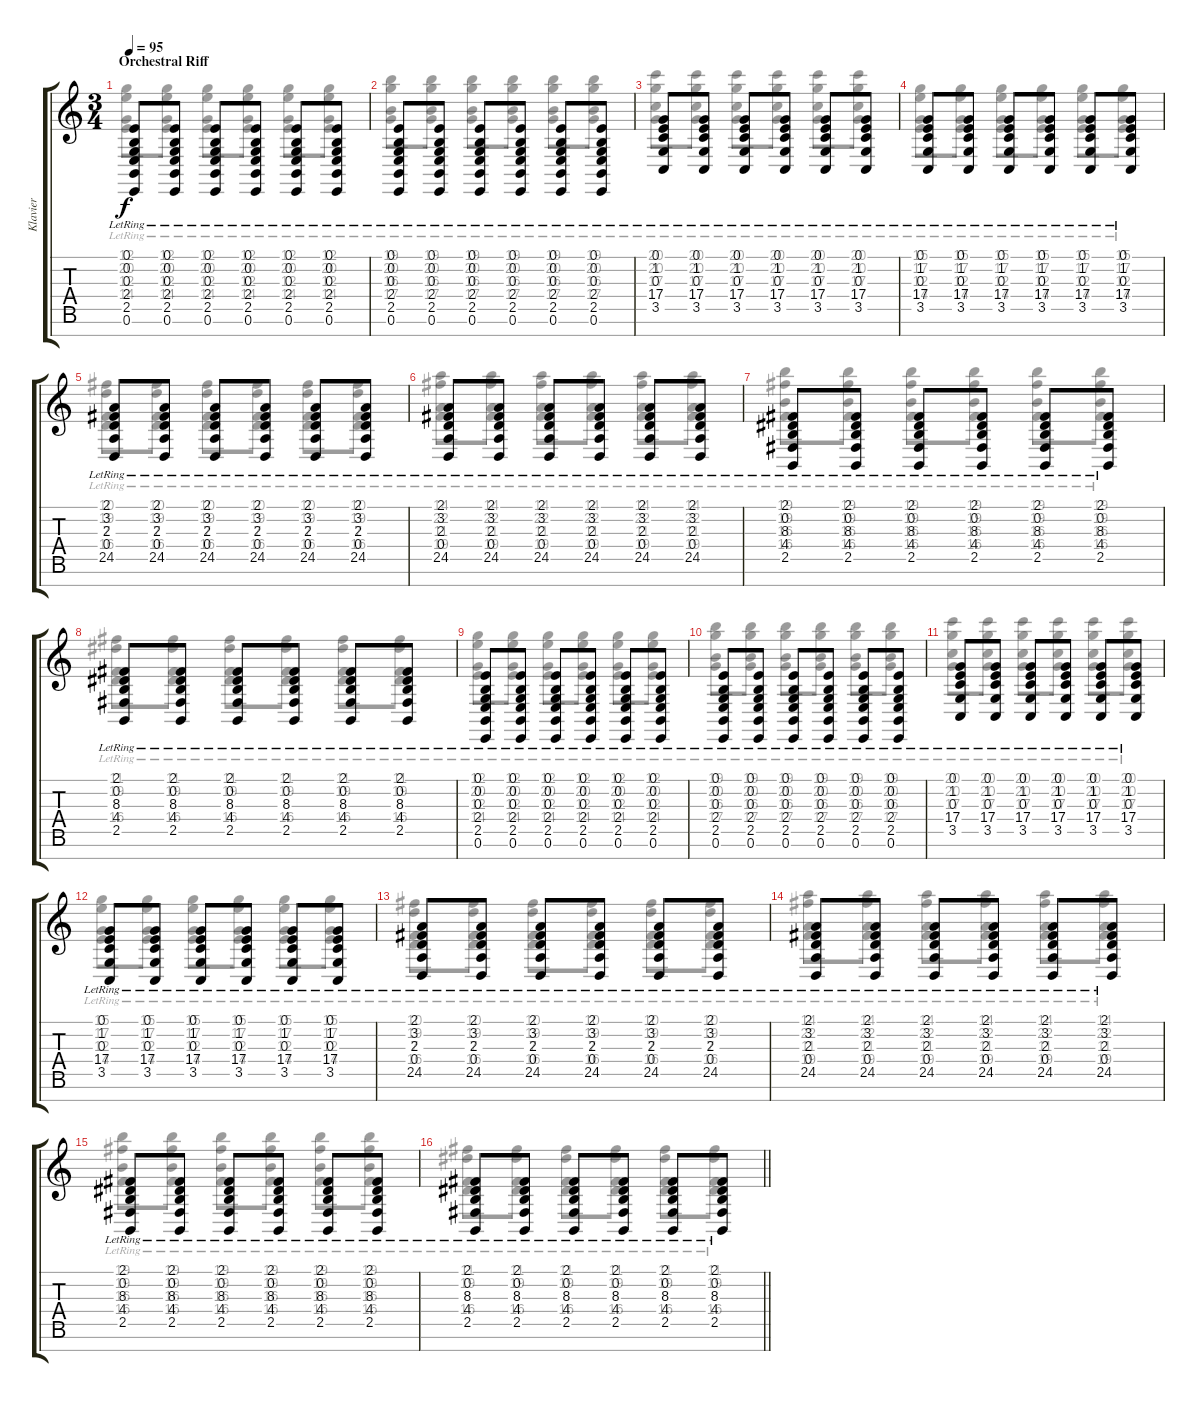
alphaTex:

\track ("Klavier" "Klavier") {instrument acousticgrandpiano}
\staff {score tabs}
\tuning (E4 B3 G3 D3 A2 E2 B1) {hide}
\voice
\ts (3 4)
\section ("" "Orchestral Riff")
\tempo 95
\clef g2
\ks c
(0.1{lr} 0.2{lr} 0.3{lr} 2.4{lr} 2.5{lr} 0.6{lr}).8{dy f} (0.1{lr} 0.2{lr} 0.3{lr} 2.4{lr} 2.5{lr} 0.6{lr}).8 (0.1{lr} 0.2{lr} 0.3{lr} 2.4{lr} 2.5{lr} 0.6{lr}).8 (0.1{lr} 0.2{lr} 0.3{lr} 2.4{lr} 2.5{lr} 0.6{lr}).8 (0.1{lr} 0.2{lr} 0.3{lr} 2.4{lr} 2.5{lr} 0.6{lr}).8 (0.1{lr} 0.2{lr} 0.3{lr} 2.4{lr} 2.5{lr} 0.6{lr}).8 |
(0.1{lr} 0.2{lr} 0.3{lr} 2.4{lr} 2.5{lr} 0.6{lr}).8 (0.1{lr} 0.2{lr} 0.3{lr} 2.4{lr} 2.5{lr} 0.6{lr}).8 (0.1{lr} 0.2{lr} 0.3{lr} 2.4{lr} 2.5{lr} 0.6{lr}).8 (0.1{lr} 0.2{lr} 0.3{lr} 2.4{lr} 2.5{lr} 0.6{lr}).8 (0.1{lr} 0.2{lr} 0.3{lr} 2.4{lr} 2.5{lr} 0.6{lr}).8 (0.1{lr} 0.2{lr} 0.3{lr} 2.4{lr} 2.5{lr} 0.6{lr}).8 |
(0.1{lr} 1.2{lr} 0.3{lr} 17.4{lr} 3.5{lr}).8 (0.1{lr} 1.2{lr} 0.3{lr} 17.4{lr} 3.5{lr}).8 (0.1{lr} 1.2{lr} 0.3{lr} 17.4{lr} 3.5{lr}).8 (0.1{lr} 1.2{lr} 0.3{lr} 17.4{lr} 3.5{lr}).8 (0.1{lr} 1.2{lr} 0.3{lr} 17.4{lr} 3.5{lr}).8 (0.1{lr} 1.2{lr} 0.3{lr} 17.4{lr} 3.5{lr}).8 |
(0.1{lr} 1.2{lr} 0.3{lr} 17.4{lr} 3.5{lr}).8 (0.1{lr} 1.2{lr} 0.3{lr} 17.4{lr} 3.5{lr}).8 (0.1{lr} 1.2{lr} 0.3{lr} 17.4{lr} 3.5{lr}).8 (0.1{lr} 1.2{lr} 0.3{lr} 17.4{lr} 3.5{lr}).8 (0.1{lr} 1.2{lr} 0.3{lr} 17.4{lr} 3.5{lr}).8 (0.1{lr} 1.2{lr} 0.3{lr} 17.4{lr} 3.5{lr}).8 |
(2.1{lr} 3.2{lr} 2.3{lr} 0.4{lr} 24.5{lr}).8 (2.1{lr} 3.2{lr} 2.3{lr} 0.4{lr} 24.5{lr}).8 (2.1{lr} 3.2{lr} 2.3{lr} 0.4{lr} 24.5{lr}).8 (2.1{lr} 3.2{lr} 2.3{lr} 0.4{lr} 24.5{lr}).8 (2.1{lr} 3.2{lr} 2.3{lr} 0.4{lr} 24.5{lr}).8 (2.1{lr} 3.2{lr} 2.3{lr} 0.4{lr} 24.5{lr}).8 |
(2.1{lr} 3.2{lr} 2.3{lr} 0.4{lr} 24.5{lr}).8 (2.1{lr} 3.2{lr} 2.3{lr} 0.4{lr} 24.5{lr}).8 (2.1{lr} 3.2{lr} 2.3{lr} 0.4{lr} 24.5{lr}).8 (2.1{lr} 3.2{lr} 2.3{lr} 0.4{lr} 24.5{lr}).8 (2.1{lr} 3.2{lr} 2.3{lr} 0.4{lr} 24.5{lr}).8 (2.1{lr} 3.2{lr} 2.3{lr} 0.4{lr} 24.5{lr}).8 |
(2.1{lr} 0.2{lr} 8.3{lr} 4.4{lr} 2.5{lr}).8 (2.1{lr} 0.2{lr} 8.3{lr} 4.4{lr} 2.5{lr}).8 (2.1{lr} 0.2{lr} 8.3{lr} 4.4{lr} 2.5{lr}).8 (2.1{lr} 0.2{lr} 8.3{lr} 4.4{lr} 2.5{lr}).8 (2.1{lr} 0.2{lr} 8.3{lr} 4.4{lr} 2.5{lr}).8 (2.1{lr} 0.2{lr} 8.3{lr} 4.4{lr} 2.5{lr}).8 |
(2.1{lr} 0.2{lr} 8.3{lr} 4.4{lr} 2.5{lr}).8 (2.1{lr} 0.2{lr} 8.3{lr} 4.4{lr} 2.5{lr}).8 (2.1{lr} 0.2{lr} 8.3{lr} 4.4{lr} 2.5{lr}).8 (2.1{lr} 0.2{lr} 8.3{lr} 4.4{lr} 2.5{lr}).8 (2.1{lr} 0.2{lr} 8.3{lr} 4.4{lr} 2.5{lr}).8 (2.1{lr} 0.2{lr} 8.3{lr} 4.4{lr} 2.5{lr}).8 |
(0.1{lr} 0.2{lr} 0.3{lr} 2.4{lr} 2.5{lr} 0.6{lr}).8 (0.1{lr} 0.2{lr} 0.3{lr} 2.4{lr} 2.5{lr} 0.6{lr}).8 (0.1{lr} 0.2{lr} 0.3{lr} 2.4{lr} 2.5{lr} 0.6{lr}).8 (0.1{lr} 0.2{lr} 0.3{lr} 2.4{lr} 2.5{lr} 0.6{lr}).8 (0.1{lr} 0.2{lr} 0.3{lr} 2.4{lr} 2.5{lr} 0.6{lr}).8 (0.1{lr} 0.2{lr} 0.3{lr} 2.4{lr} 2.5{lr} 0.6{lr}).8 |
(0.1{lr} 0.2{lr} 0.3{lr} 2.4{lr} 2.5{lr} 0.6{lr}).8 (0.1{lr} 0.2{lr} 0.3{lr} 2.4{lr} 2.5{lr} 0.6{lr}).8 (0.1{lr} 0.2{lr} 0.3{lr} 2.4{lr} 2.5{lr} 0.6{lr}).8 (0.1{lr} 0.2{lr} 0.3{lr} 2.4{lr} 2.5{lr} 0.6{lr}).8 (0.1{lr} 0.2{lr} 0.3{lr} 2.4{lr} 2.5{lr} 0.6{lr}).8 (0.1{lr} 0.2{lr} 0.3{lr} 2.4{lr} 2.5{lr} 0.6{lr}).8 |
(0.1{lr} 1.2{lr} 0.3{lr} 17.4{lr} 3.5{lr}).8 (0.1{lr} 1.2{lr} 0.3{lr} 17.4{lr} 3.5{lr}).8 (0.1{lr} 1.2{lr} 0.3{lr} 17.4{lr} 3.5{lr}).8 (0.1{lr} 1.2{lr} 0.3{lr} 17.4{lr} 3.5{lr}).8 (0.1{lr} 1.2{lr} 0.3{lr} 17.4{lr} 3.5{lr}).8 (0.1{lr} 1.2{lr} 0.3{lr} 17.4{lr} 3.5{lr}).8 |
(0.1{lr} 1.2{lr} 0.3{lr} 17.4{lr} 3.5{lr}).8 (0.1{lr} 1.2{lr} 0.3{lr} 17.4{lr} 3.5{lr}).8 (0.1{lr} 1.2{lr} 0.3{lr} 17.4{lr} 3.5{lr}).8 (0.1{lr} 1.2{lr} 0.3{lr} 17.4{lr} 3.5{lr}).8 (0.1{lr} 1.2{lr} 0.3{lr} 17.4{lr} 3.5{lr}).8 (0.1{lr} 1.2{lr} 0.3{lr} 17.4{lr} 3.5{lr}).8 |
(2.1{lr} 3.2{lr} 2.3{lr} 0.4{lr} 24.5{lr}).8 (2.1{lr} 3.2{lr} 2.3{lr} 0.4{lr} 24.5{lr}).8 (2.1{lr} 3.2{lr} 2.3{lr} 0.4{lr} 24.5{lr}).8 (2.1{lr} 3.2{lr} 2.3{lr} 0.4{lr} 24.5{lr}).8 (2.1{lr} 3.2{lr} 2.3{lr} 0.4{lr} 24.5{lr}).8 (2.1{lr} 3.2{lr} 2.3{lr} 0.4{lr} 24.5{lr}).8 |
(2.1{lr} 3.2{lr} 2.3{lr} 0.4{lr} 24.5{lr}).8 (2.1{lr} 3.2{lr} 2.3{lr} 0.4{lr} 24.5{lr}).8 (2.1{lr} 3.2{lr} 2.3{lr} 0.4{lr} 24.5{lr}).8 (2.1{lr} 3.2{lr} 2.3{lr} 0.4{lr} 24.5{lr}).8 (2.1{lr} 3.2{lr} 2.3{lr} 0.4{lr} 24.5{lr}).8 (2.1{lr} 3.2{lr} 2.3{lr} 0.4{lr} 24.5{lr}).8 |
(2.1{lr} 0.2{lr} 8.3{lr} 4.4{lr} 2.5{lr}).8 (2.1{lr} 0.2{lr} 8.3{lr} 4.4{lr} 2.5{lr}).8 (2.1{lr} 0.2{lr} 8.3{lr} 4.4{lr} 2.5{lr}).8 (2.1{lr} 0.2{lr} 8.3{lr} 4.4{lr} 2.5{lr}).8 (2.1{lr} 0.2{lr} 8.3{lr} 4.4{lr} 2.5{lr}).8 (2.1{lr} 0.2{lr} 8.3{lr} 4.4{lr} 2.5{lr}).8 |
\barLineRight lightlight
(2.1{lr} 0.2{lr} 8.3{lr} 4.4{lr} 2.5{lr}).8 (2.1{lr} 0.2{lr} 8.3{lr} 4.4{lr} 2.5{lr}).8 (2.1{lr} 0.2{lr} 8.3{lr} 4.4{lr} 2.5{lr}).8 (2.1{lr} 0.2{lr} 8.3{lr} 4.4{lr} 2.5{lr}).8 (2.1{lr} 0.2{lr} 8.3{lr} 4.4{lr} 2.5{lr}).8 (2.1{lr} 0.2{lr} 8.3{lr} 4.4{lr} 2.5{lr}).8
\voice
\clef g2
\ottava regular
\simile none
\ks c
(12.1{lr} 20.2{lr} 12.3{lr} 14.4{lr}).8{dy f} (12.1{lr} 20.2{lr} 12.3{lr} 14.4{lr}).8 (12.1{lr} 20.2{lr} 12.3{lr} 14.4{lr}).8 (12.1{lr} 20.2{lr} 12.3{lr} 14.4{lr}).8 (12.1{lr} 20.2{lr} 12.3{lr} 14.4{lr}).8 (12.1{lr} 20.2{lr} 12.3{lr} 14.4{lr}).8 |
(19.1{lr} 20.2{lr} 16.3{lr} 17.4{lr}).8 (19.1{lr} 20.2{lr} 16.3{lr} 17.4{lr}).8 (19.1{lr} 20.2{lr} 16.3{lr} 17.4{lr}).8 (19.1{lr} 20.2{lr} 16.3{lr} 17.4{lr}).8 (19.1{lr} 20.2{lr} 16.3{lr} 17.4{lr}).8 (19.1{lr} 20.2{lr} 16.3{lr} 17.4{lr}).8 |
(20.1{lr} 20.2{lr} 17.3{lr} 17.4{lr}).8 (20.1{lr} 20.2{lr} 17.3{lr} 17.4{lr}).8 (20.1{lr} 20.2{lr} 17.3{lr} 17.4{lr}).8 (20.1{lr} 20.2{lr} 17.3{lr} 17.4{lr}).8 (20.1{lr} 20.2{lr} 17.3{lr} 17.4{lr}).8 (20.1{lr} 20.2{lr} 17.3{lr} 17.4{lr}).8 |
(15.1{lr} 17.2{lr} 12.3{lr} 14.4{lr}).8 (15.1{lr} 17.2{lr} 12.3{lr} 14.4{lr}).8 (15.1{lr} 17.2{lr} 12.3{lr} 14.4{lr}).8 (15.1{lr} 17.2{lr} 12.3{lr} 14.4{lr}).8 (15.1{lr} 17.2{lr} 12.3{lr} 14.4{lr}).8 (15.1{lr} 17.2{lr} 12.3{lr} 14.4{lr}).8 |
(10.1{lr} 19.2{lr} 7.3{lr} 16.4{lr}).8 (10.1{lr} 19.2{lr} 7.3{lr} 16.4{lr}).8 (10.1{lr} 19.2{lr} 7.3{lr} 16.4{lr}).8 (10.1{lr} 19.2{lr} 7.3{lr} 16.4{lr}).8 (10.1{lr} 19.2{lr} 7.3{lr} 16.4{lr}).8 (10.1{lr} 19.2{lr} 7.3{lr} 16.4{lr}).8 |
(14.1{lr} 22.2{lr} 11.3{lr} 19.4{lr}).8 (14.1{lr} 22.2{lr} 11.3{lr} 19.4{lr}).8 (14.1{lr} 22.2{lr} 11.3{lr} 19.4{lr}).8 (14.1{lr} 22.2{lr} 11.3{lr} 19.4{lr}).8 (14.1{lr} 22.2{lr} 11.3{lr} 19.4{lr}).8 (14.1{lr} 22.2{lr} 11.3{lr} 19.4{lr}).8 |
(19.1{lr} 19.2{lr} 16.3{lr} 16.4{lr}).8 (19.1{lr} 19.2{lr} 16.3{lr} 16.4{lr}).8 (19.1{lr} 19.2{lr} 16.3{lr} 16.4{lr}).8 (19.1{lr} 19.2{lr} 16.3{lr} 16.4{lr}).8 (19.1{lr} 19.2{lr} 16.3{lr} 16.4{lr}).8 (19.1{lr} 19.2{lr} 16.3{lr} 16.4{lr}).8 |
(11.1{lr} 19.2{lr} 8.3{lr} 16.4{lr}).8 (11.1{lr} 19.2{lr} 8.3{lr} 16.4{lr}).8 (11.1{lr} 19.2{lr} 8.3{lr} 16.4{lr}).8 (11.1{lr} 19.2{lr} 8.3{lr} 16.4{lr}).8 (11.1{lr} 19.2{lr} 8.3{lr} 16.4{lr}).8 (11.1{lr} 19.2{lr} 8.3{lr} 16.4{lr}).8 |
(12.1{lr} 20.2{lr} 12.3{lr} 14.4{lr}).8 (12.1{lr} 20.2{lr} 12.3{lr} 14.4{lr}).8 (12.1{lr} 20.2{lr} 12.3{lr} 14.4{lr}).8 (12.1{lr} 20.2{lr} 12.3{lr} 14.4{lr}).8 (12.1{lr} 20.2{lr} 12.3{lr} 14.4{lr}).8 (12.1{lr} 20.2{lr} 12.3{lr} 14.4{lr}).8 |
(19.1{lr} 20.2{lr} 16.3{lr} 17.4{lr}).8 (19.1{lr} 20.2{lr} 16.3{lr} 17.4{lr}).8 (19.1{lr} 20.2{lr} 16.3{lr} 17.4{lr}).8 (19.1{lr} 20.2{lr} 16.3{lr} 17.4{lr}).8 (19.1{lr} 20.2{lr} 16.3{lr} 17.4{lr}).8 (19.1{lr} 20.2{lr} 16.3{lr} 17.4{lr}).8 |
(20.1{lr} 20.2{lr} 17.3{lr} 17.4{lr}).8 (20.1{lr} 20.2{lr} 17.3{lr} 17.4{lr}).8 (20.1{lr} 20.2{lr} 17.3{lr} 17.4{lr}).8 (20.1{lr} 20.2{lr} 17.3{lr} 17.4{lr}).8 (20.1{lr} 20.2{lr} 17.3{lr} 17.4{lr}).8 (20.1{lr} 20.2{lr} 17.3{lr} 17.4{lr}).8 |
(15.1{lr} 17.2{lr} 12.3{lr} 14.4{lr}).8 (15.1{lr} 17.2{lr} 12.3{lr} 14.4{lr}).8 (15.1{lr} 17.2{lr} 12.3{lr} 14.4{lr}).8 (15.1{lr} 17.2{lr} 12.3{lr} 14.4{lr}).8 (15.1{lr} 17.2{lr} 12.3{lr} 14.4{lr}).8 (15.1{lr} 17.2{lr} 12.3{lr} 14.4{lr}).8 |
(10.1{lr} 19.2{lr} 7.3{lr} 16.4{lr}).8 (10.1{lr} 19.2{lr} 7.3{lr} 16.4{lr}).8 (10.1{lr} 19.2{lr} 7.3{lr} 16.4{lr}).8 (10.1{lr} 19.2{lr} 7.3{lr} 16.4{lr}).8 (10.1{lr} 19.2{lr} 7.3{lr} 16.4{lr}).8 (10.1{lr} 19.2{lr} 7.3{lr} 16.4{lr}).8 |
(14.1{lr} 22.2{lr} 11.3{lr} 19.4{lr}).8 (14.1{lr} 22.2{lr} 11.3{lr} 19.4{lr}).8 (14.1{lr} 22.2{lr} 11.3{lr} 19.4{lr}).8 (14.1{lr} 22.2{lr} 11.3{lr} 19.4{lr}).8 (14.1{lr} 22.2{lr} 11.3{lr} 19.4{lr}).8 (14.1{lr} 22.2{lr} 11.3{lr} 19.4{lr}).8 |
(19.1{lr} 19.2{lr} 16.3{lr} 16.4{lr}).8 (19.1{lr} 19.2{lr} 16.3{lr} 16.4{lr}).8 (19.1{lr} 19.2{lr} 16.3{lr} 16.4{lr}).8 (19.1{lr} 19.2{lr} 16.3{lr} 16.4{lr}).8 (19.1{lr} 19.2{lr} 16.3{lr} 16.4{lr}).8 (19.1{lr} 19.2{lr} 16.3{lr} 16.4{lr}).8 |
\barLineRight lightlight
(11.1{lr} 19.2{lr} 8.3{lr} 16.4{lr}).8 (11.1{lr} 19.2{lr} 8.3{lr} 16.4{lr}).8 (11.1{lr} 19.2{lr} 8.3{lr} 16.4{lr}).8 (11.1{lr} 19.2{lr} 8.3{lr} 16.4{lr}).8 (11.1{lr} 19.2{lr} 8.3{lr} 16.4{lr}).8 (11.1{lr} 19.2{lr} 8.3{lr} 16.4{lr}).8
